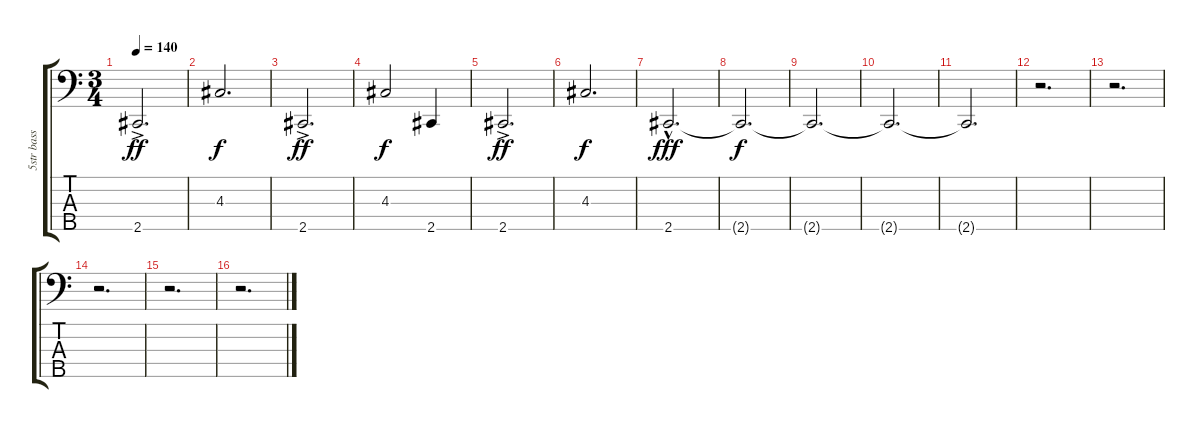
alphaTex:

\track ("5str bass" "5str bass") {instrument electricbassfinger}
\staff {score tabs}
\tuning (G2 D2 A1 E1 B0) {hide}
\ts (3 4)
\tempo 140
\clef f4
\ks c
2.5{ac}.2{d dy ff} |
4.3.2{d dy f} |
2.5{ac}.2{d dy ff} |
4.3.2{dy f} 2.5.4 |
2.5{ac}.2{d dy ff} |
4.3.2{d dy f} |
2.5{hac}.2{d dy fff} |
2.5{t}.2{d dy f} |
2.5{t}.2{d volume 0} |
2.5{t}.2{d} |
2.5{t}.2{d} |
r.2{d} |
r.2{d} |
r.2{d} |
r.2{d} |
r.2{d volume 15}
